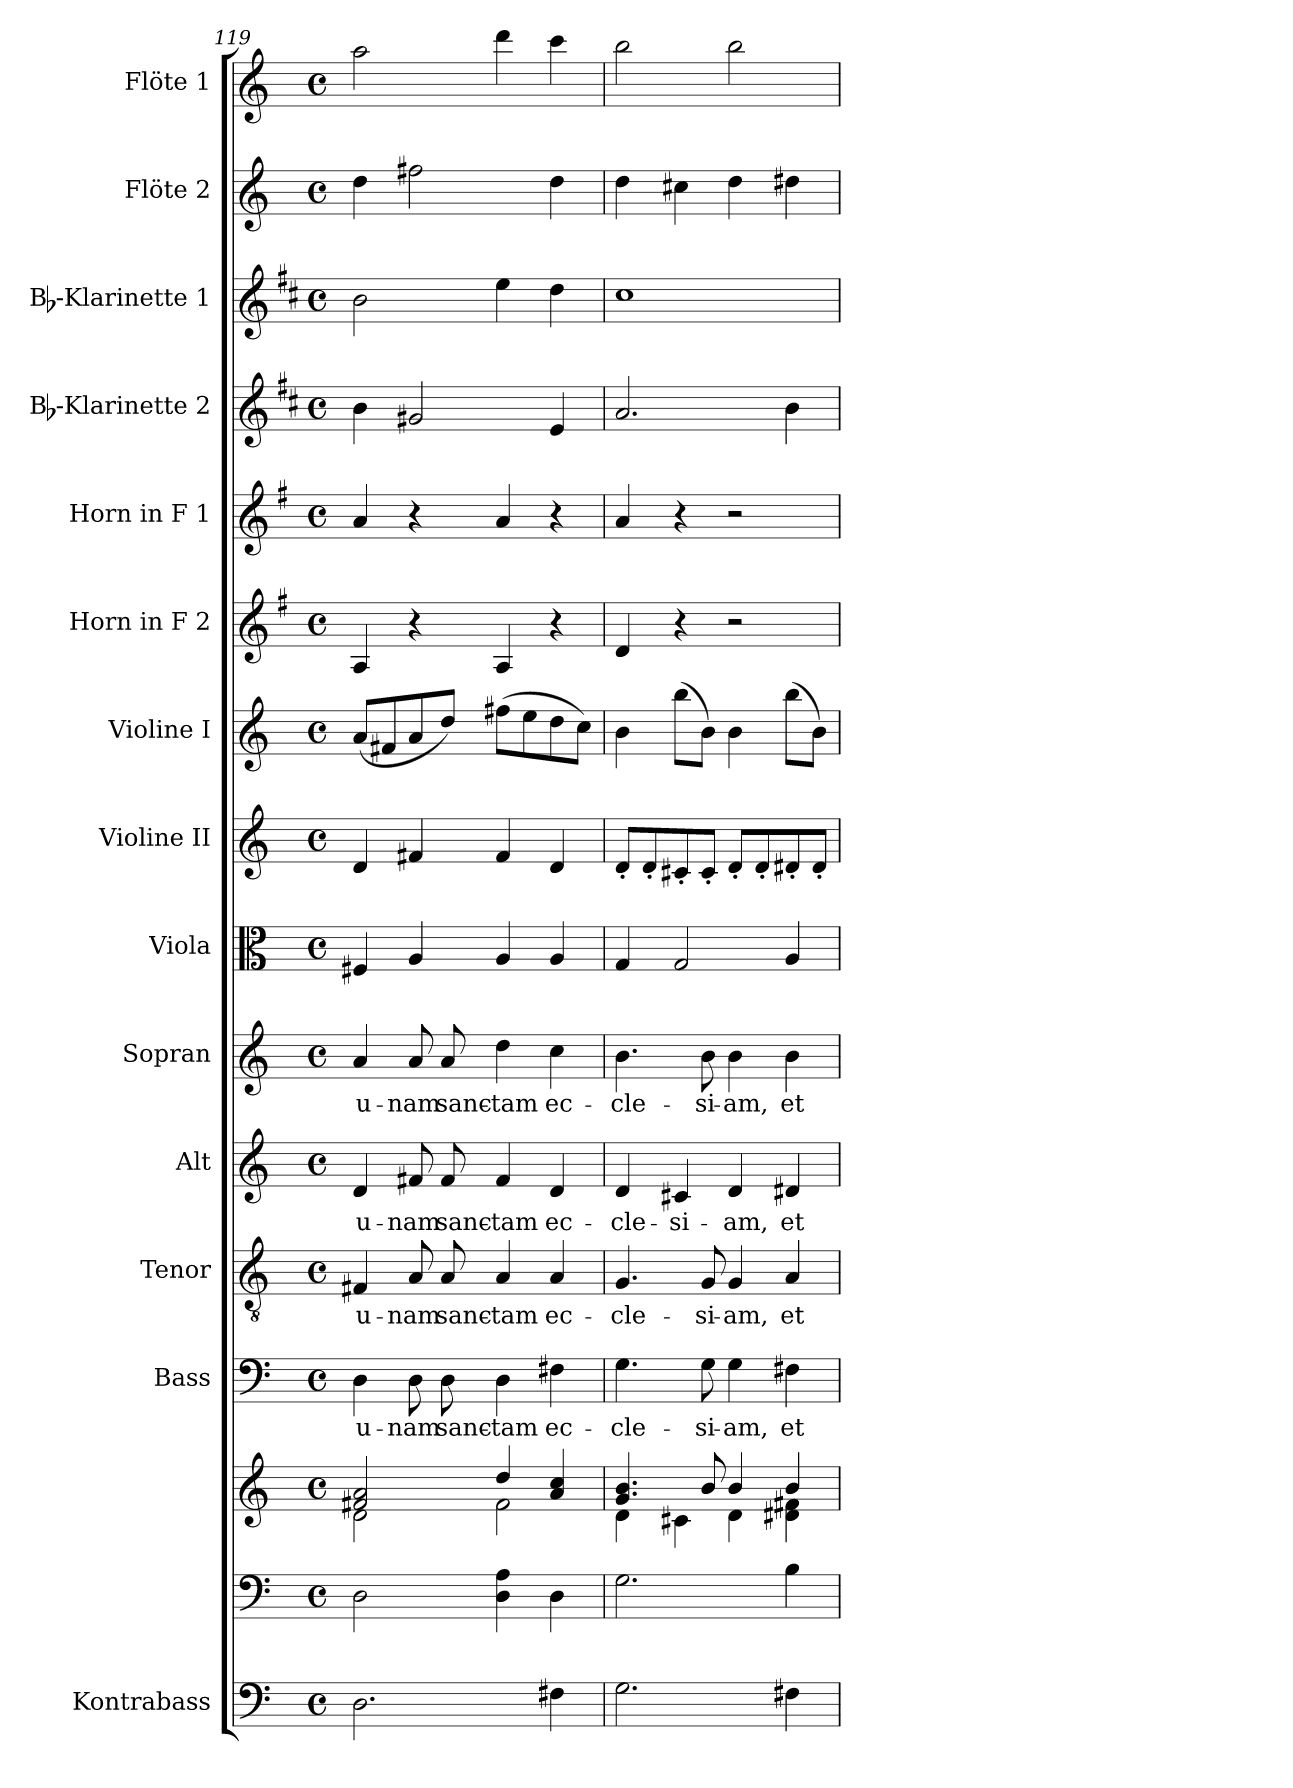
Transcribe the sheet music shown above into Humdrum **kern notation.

**kern	**kern	**kern	**kern	**text	**kern	**text	**kern	**text	**kern	**text	**kern	**kern	**kern	**kern	**kern	**kern	**kern	**kern	**kern
*part15	*part14	*part14	*part13	*part13	*part12	*part12	*part11	*part11	*part10	*part10	*part9	*part8	*part7	*part6	*part5	*part4	*part3	*part2	*part1
*staff16	*staff15	*staff14	*staff13	*staff13	*staff12	*staff12	*staff11	*staff11	*staff10	*staff10	*staff9	*staff8	*staff7	*staff6	*staff5	*staff4	*staff3	*staff2	*staff1
*I"Kontrabass	*	*	*I"Bass	*	*I"Tenor	*	*I"Alt	*	*I"Sopran	*	*I"Viola	*I"Violine II	*I"Violine I	*I"Horn in F 2	*I"Horn in F 1	*I"Bb-Klarinette 2	*I"Bb-Klarinette 1	*I"Flöte 2	*I"Flöte 1
*I'Kb.	*	*	*I'B.	*	*I'T.	*	*I'A.	*	*I'S.	*	*I'Vla.	*I'Vl. II	*I'Vl. I	*I'Horn 2	*I'Horn 1	*I'Bb Kl. 2	*I'Bb Kl. 1	*I'Fl. 2	*I'Fl. 1
!!LO:PB:g=z
*clefF4	*clefF4	*clefG2	*clefF4	*	*clefGv2	*	*clefG2	*	*clefG2	*	*clefC3	*clefG2	*clefG2	*clefG2	*clefG2	*clefG2	*clefG2	*clefG2	*clefG2
*ITrd7c12	*	*	*	*	*	*	*	*	*	*	*	*	*	*ITrd4c7	*ITrd4c7	*ITrd1c2	*ITrd1c2	*	*
*k[]	*k[]	*k[]	*k[]	*	*k[]	*	*k[]	*	*k[]	*	*k[]	*k[]	*k[]	*k[]	*k[]	*k[]	*k[]	*k[]	*k[]
*C:	*C:	*C:	*C:	*	*C:	*	*C:	*	*C:	*	*C:	*C:	*C:	*C:	*C:	*C:	*C:	*C:	*C:
*M4/4	*M4/4	*M4/4	*M4/4	*	*M4/4	*	*M4/4	*	*M4/4	*	*M4/4	*M4/4	*M4/4	*M4/4	*M4/4	*M4/4	*M4/4	*M4/4	*M4/4
*met(c)	*met(c)	*met(c)	*met(c)	*	*met(c)	*	*met(c)	*	*met(c)	*	*met(c)	*met(c)	*met(c)	*met(c)	*met(c)	*met(c)	*met(c)	*met(c)	*met(c)
=119	=119	=119	=119	=119	=119	=119	=119	=119	=119	=119	=119	=119	=119	=119	=119	=119	=119	=119	=119
*	*	*^	*	*	*	*	*	*	*	*	*	*	*	*	*	*	*	*	*
!	!	!	!	!	!LO:LY:b	!	!LO:LY:b	!	!LO:LY:b	!	!LO:LY:b	!	!	!	!	!	!	!	!	!
2.DD\	2D\	2f#X/ 2a/	2d\	4D\	u-	4F#X/	u-	4d/	u-	4a/	u-	4F#X/	4d/	(<8a/L	4D/	4d/	4a\	2a\	4dd\	2aa\
.	.	.	.	.	.	.	.	.	.	.	.	.	.	8f#X/	.	.	.	.	.	.
!	!	!	!	!	!LO:LY:b	!	!LO:LY:b	!	!LO:LY:b	!	!LO:LY:b	!	!	!	!	!	!	!	!	!
.	.	.	.	8D\	-nam	8A/	-nam	8f#X/	-nam	8a/	-nam	4A/	4f#X/	8a/	4r	4r	2f#X/	.	2ff#X\	.
!	!	!	!	!	!LO:LY:b	!	!LO:LY:b	!	!LO:LY:b	!	!LO:LY:b	!	!	!	!	!	!	!	!	!
.	.	.	.	8D\	sanc-	8A/	sanc-	8f#/	sanc-	8a/	sanc-	.	.	8dd/J)	.	.	.	.	.	.
!	!	!	!	!	!LO:LY:b	!	!LO:LY:b	!	!LO:LY:b	!	!LO:LY:b	!	!	!	!	!	!	!	!	!
.	4D\ 4A\	4dd/	2f#\	4D\	-tam	4A/	-tam	4f#/	-tam	4dd\	-tam	4A/	4f#/	(>8ff#X\L	4D/	4d/	.	4dd\	.	4ddd\
.	.	.	.	.	.	.	.	.	.	.	.	.	.	8ee\	.	.	.	.	.	.
!	!	!	!	!	!LO:LY:b	!	!LO:LY:b	!	!LO:LY:b	!	!LO:LY:b	!	!	!	!	!	!	!	!	!
4FF#X\	4D\	4a/ 4cc/	.	4F#X\	ec-	4A/	ec-	4d/	ec-	4cc\	ec-	4A/	4d/	8dd\	4r	4r	4d/	4cc\	4dd\	4ccc\
.	.	.	.	.	.	.	.	.	.	.	.	.	.	8cc\J)	.	.	.	.	.	.
=120	=120	=120	=120	=120	=120	=120	=120	=120	=120	=120	=120	=120	=120	=120	=120	=120	=120	=120	=120	=120
!	!	!	!	!	!LO:LY:b	!	!LO:LY:b	!	!LO:LY:b	!	!LO:LY:b	!	!	!	!	!	!	!	!	!
2.GG\	2.G\	4.g/ 4.b/	4d\	4.G\	-cle-	4.G/	-cle-	4d/	-cle-	4.b\	-cle-	4G/	8d'</L	4b\	4G/	4d/	2.g/	1b	4dd\	2bb\
.	.	.	.	.	.	.	.	.	.	.	.	.	8d'</	.	.	.	.	.	.	.
!	!	!	!	!	!	!	!	!	!LO:LY:b	!	!	!	!	!	!	!	!	!	!	!
.	.	.	4c#X\	.	.	.	.	4c#X/	-si-	.	.	2G/	8c#X'</	(>8bb\L	4r	4r	.	.	4cc#X\	.
!	!	!	!	!	!LO:LY:b	!	!LO:LY:b	!	!	!	!LO:LY:b	!	!	!	!	!	!	!	!	!
.	.	8b/	.	8G\	-si-	8G/	-si-	.	.	8b\	-si-	.	8c#'</J	8b\J)	.	.	.	.	.	.
!	!	!	!	!	!LO:LY:b	!	!LO:LY:b	!	!LO:LY:b	!	!LO:LY:b	!	!	!	!	!	!	!	!	!
.	.	4b/	4d\	4G\	-am,	4G/	-am,	4d/	-am,	4b\	-am,	.	8d'</L	4b\	2r	2r	.	.	4dd\	2bb\
.	.	.	.	.	.	.	.	.	.	.	.	.	8d'</	.	.	.	.	.	.	.
!	!	!	!	!	!LO:LY:b	!	!LO:LY:b	!	!LO:LY:b	!	!LO:LY:b	!	!	!	!	!	!	!	!	!
4FF#X\	4B\	4b/	4d#X\ 4f#X\	4F#X\	et	4A/	et	4d#X/	et	4b\	et	4A/	8d#X'</	(>8bb\L	.	.	4a\	.	4dd#X\	.
.	.	.	.	.	.	.	.	.	.	.	.	.	8d#'</J	8b\J)	.	.	.	.	.	.
*	*	*v	*v	*	*	*	*	*	*	*	*	*	*	*	*	*	*	*	*	*
=	=	=	=	=	=	=	=	=	=	=	=	=	=	=	=	=	=	=	=
*-	*-	*-	*-	*-	*-	*-	*-	*-	*-	*-	*-	*-	*-	*-	*-	*-	*-	*-	*-
